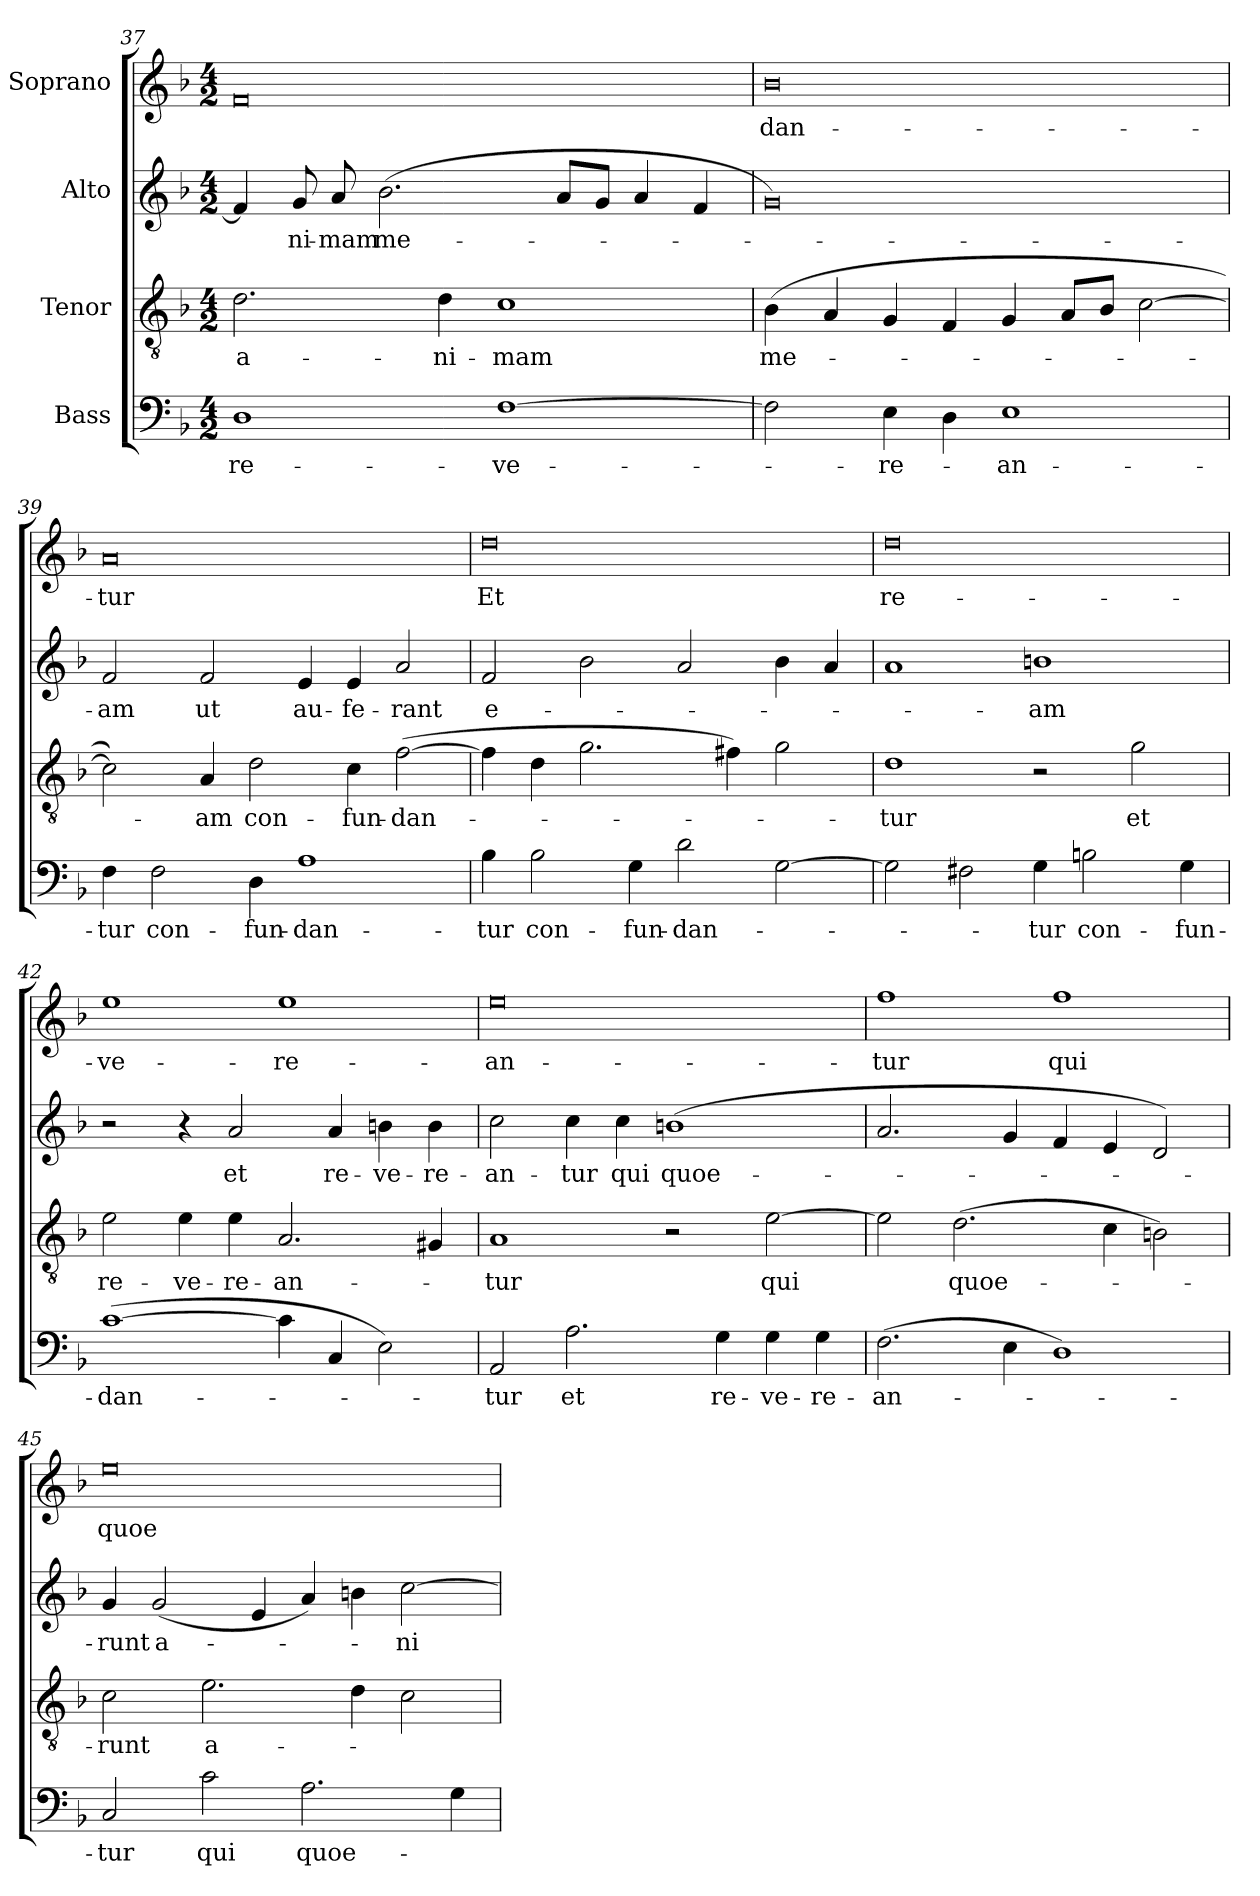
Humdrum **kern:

**kern	**text	**kern	**text	**kern	**text	**kern	**text
*part4	*part4	*part3	*part3	*part2	*part2	*part1	*part1
*staff4	*staff4	*staff3	*staff3	*staff2	*staff2	*staff1	*staff1
*I"Bass	*	*I"Tenor	*	*I"Alto	*	*I"Soprano	*
*clefF4	*	*clefGv2	*	*clefG2	*	*clefG2	*
*k[b-]	*	*k[b-]	*	*k[b-]	*	*k[b-]	*
*F:	*	*F:	*	*F:	*	*F:	*
*M4/2	*	*M4/2	*	*M4/2	*	*M4/2	*
=37	=37	=37	=37	=37	=37	=37	=37
1D	re-	2.d\	a-	4f/]	.	0f	.
.	.	.	.	8g/	-ni-	.	.
.	.	.	.	8a/	-mam	.	.
.	.	.	.	(2.b-\	me-	.	.
.	.	4d\	-ni-	.	.	.	.
[1F	-ve-	1c	-mam	.	.	.	.
.	.	.	.	8a/L	.	.	.
.	.	.	.	8g/J	.	.	.
.	.	.	.	4a/	.	.	.
.	.	.	.	4f/	.	.	.
!!LO:LB:g=z
=38	=38	=38	=38	=38	=38	=38	=38
2F\]	.	(4B-\	me-	0g)	.	0b-	-dan-
.	.	4A/	.	.	.	.	.
4E\	-re-	4G/	.	.	.	.	.
4D\	.	4F/	.	.	.	.	.
1E	-an-	4G/	.	.	.	.	.
.	.	8A/L	.	.	.	.	.
.	.	8B-/J	.	.	.	.	.
.	.	[2c\	.	.	.	.	.
=39	=39	=39	=39	=39	=39	=39	=39
4F\	-tur	2c\])	.	2f/	-am	0a	-tur
2F\	con-	.	.	.	.	.	.
.	.	4A/	-am	2f/	ut	.	.
4D\	-fun-	2d\	con-	.	.	.	.
1A	-dan-	.	.	4e/	au-	.	.
.	.	4c\	-fun-	4e/	-fe-	.	.
.	.	([2f\	-dan-	2a/	-rant	.	.
=40	=40	=40	=40	=40	=40	=40	=40
4B-\	-tur	4f\]	.	2f/	e-	0dd	Et
2B-\	con-	4d\	.	.	.	.	.
.	.	2.g\	.	2b-\	.	.	.
4G\	-fun-	.	.	.	.	.	.
2d\	-dan-	.	.	2a/	.	.	.
.	.	4f#X\)	.	.	.	.	.
[2G\	.	2g\	.	4b-\	.	.	.
.	.	.	.	4a/	.	.	.
=41	=41	=41	=41	=41	=41	=41	=41
2G\]	.	1d	-tur	1a	.	0dd	re-
2F#X\	.	.	.	.	.	.	.
4G\	-tur	2r	.	1bn	-am	.	.
2Bn\	con-	.	.	.	.	.	.
.	.	2g\	et	.	.	.	.
4G\	-fun-	.	.	.	.	.	.
=42	=42	=42	=42	=42	=42	=42	=42
([1c	-dan-	2e\	re-	2r	.	1ee	-ve-
.	.	4e\	-ve-	4r	.	.	.
.	.	4e\	-re-	2a/	et	.	.
4c\]	.	2.A/	-an-	.	.	1ee	-re-
4C/	.	.	.	4a/	re-	.	.
2E\)	.	.	.	4bn\	-ve-	.	.
.	.	4G#X/	.	4b\	-re-	.	.
!!LO:LB:g=z
=43	=43	=43	=43	=43	=43	=43	=43
2AA/	-tur	1A	-tur	2cc\	-an-	0ee	-an-
2.A\	et	.	.	4cc\	-tur	.	.
.	.	.	.	4cc\	qui	.	.
.	.	2r	.	(1bn	quoe-	.	.
4G\	re-	.	.	.	.	.	.
4G\	-ve-	[2e\	qui	.	.	.	.
4G\	-re-	.	.	.	.	.	.
=44	=44	=44	=44	=44	=44	=44	=44
(2.F\	-an-	2e\]	.	2.a/	.	1ff	-tur
.	.	(2.d\	quoe-	.	.	.	.
4E\	.	.	.	4g/	.	.	.
1D)	.	.	.	4f/	.	1ff	qui
.	.	4c\	.	4e/	.	.	.
.	.	2Bn\)	.	2d/)	.	.	.
=45	=45	=45	=45	=45	=45	=45	=45
2C/	-tur	2c\	-runt	4g/	-runt	0ee	quoe-
.	.	.	.	(2g/	a-	.	.
2c\	qui	2.e\	a-	.	.	.	.
.	.	.	.	4e/	.	.	.
2.A\	quoe-	.	.	4a/)	.	.	.
.	.	4d\	.	4bn\	.	.	.
.	.	2c\	.	[2cc\	-ni-	.	.
4G\	.	.	.	.	.	.	.
=	=	=	=	=	=	=	=
*-	*-	*-	*-	*-	*-	*-	*-
